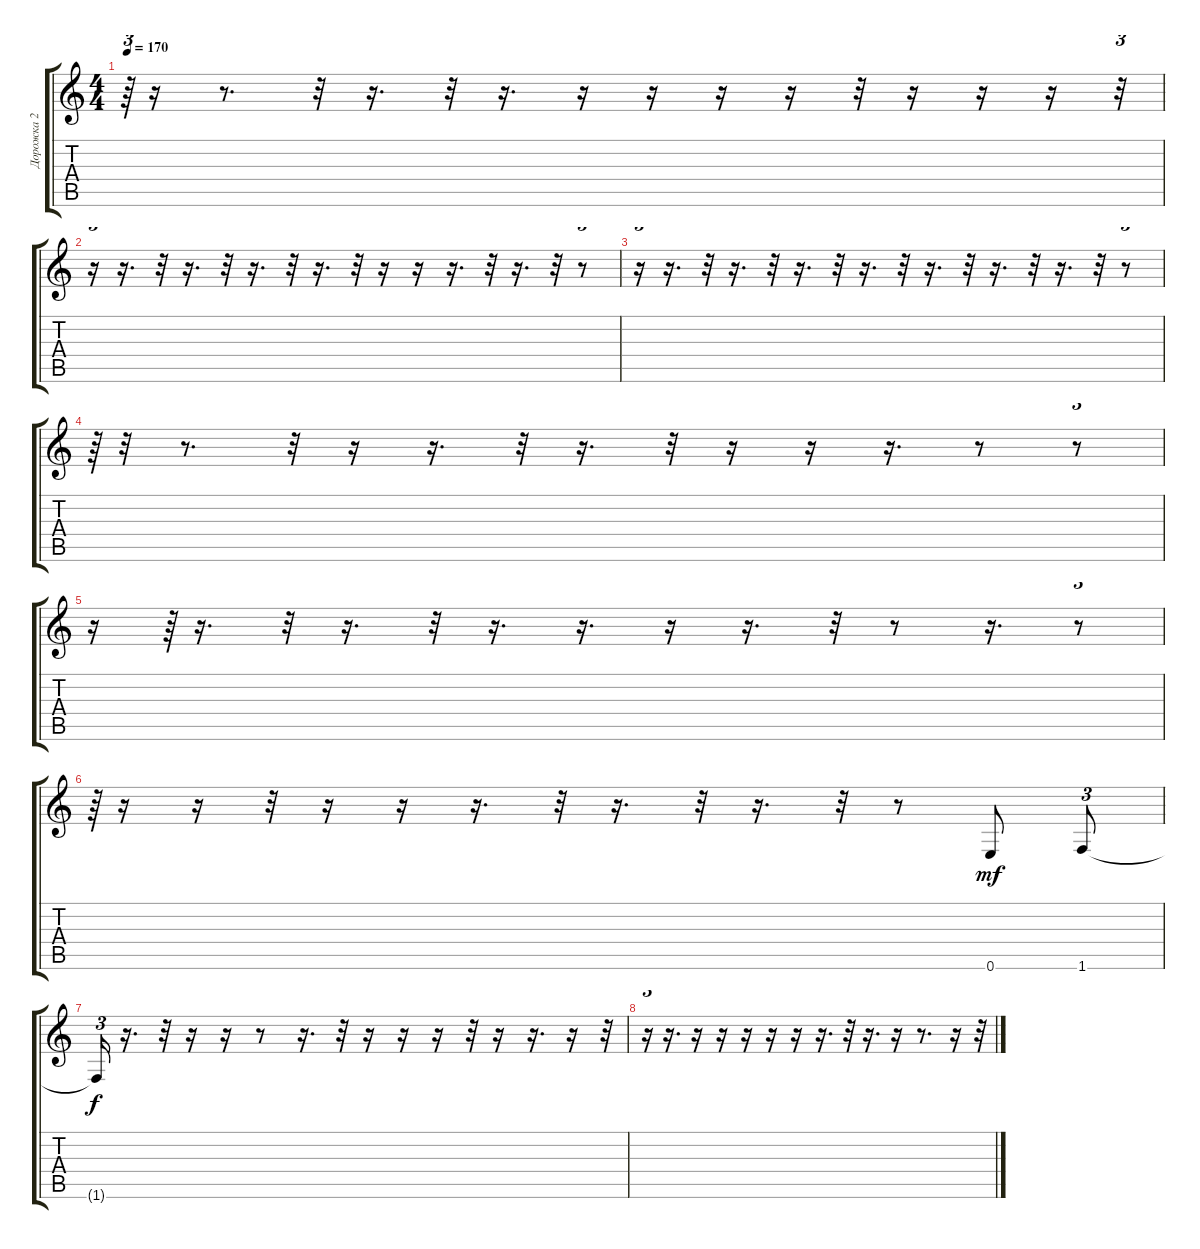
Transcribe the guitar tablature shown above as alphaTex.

\track ("Дорожка 2" "Дорожка 2") {instrument electricbassfinger}
\staff {score tabs}
\tuning (E4 B3 G3 D3 A2 E2) {hide}
\ts (4 4)
\tempo 170
\clef g2
\ks c
r.64{tu (3 2) dy mf} r.16 r.8{d} r.32 r.16{d} r.32 r.16{d} r.16 r.16 r.16 r.16 r.32 r.16 r.16 r.16 r.32{tu (3 2)} |
r.16{tu (3 2)} r.16{d} r.32 r.16{d} r.32 r.16{d} r.32 r.16{d} r.32 r.16 r.16 r.16{d} r.32 r.16{d} r.32 r.8{tu (3 2)} |
r.16{tu (3 2)} r.16{d} r.32 r.16{d} r.32 r.16{d} r.32 r.16{d} r.32 r.16{d} r.32 r.16{d} r.32 r.16{d} r.32 r.8{tu (3 2)} |
r.64{tu (3 2)} r.32 r.8{d} r.32 r.16 r.16{d} r.32 r.16{d} r.32 r.16 r.16 r.16{d} r.8 r.8{tu (3 2)} |
r.16 r.64{tu (3 2)} r.16{d} r.32 r.16{d} r.32 r.16{d} r.16{d} r.16 r.16{d} r.32 r.8 r.16{d} r.8{tu (3 2)} |
r.64{tu (3 2)} r.16 r.16 r.32 r.16 r.16 r.16{d} r.32 r.16{d} r.32 r.16{d} r.32 r.8 0.6.8 1.6.8{tu (3 2)} |
1.6{t}.16{tu (3 2) dy f} r.16{d} r.32 r.16 r.16 r.8 r.16{d} r.32 r.16 r.16 r.16 r.32 r.16 r.16{d} r.16 r.32{tu (3 2)} |
r.16{tu (3 2)} r.16{d} r.16 r.16 r.16 r.16 r.16 r.16{d} r.32 r.16{d} r.16 r.8{d} r.16 r.32{tu (3 2)}
